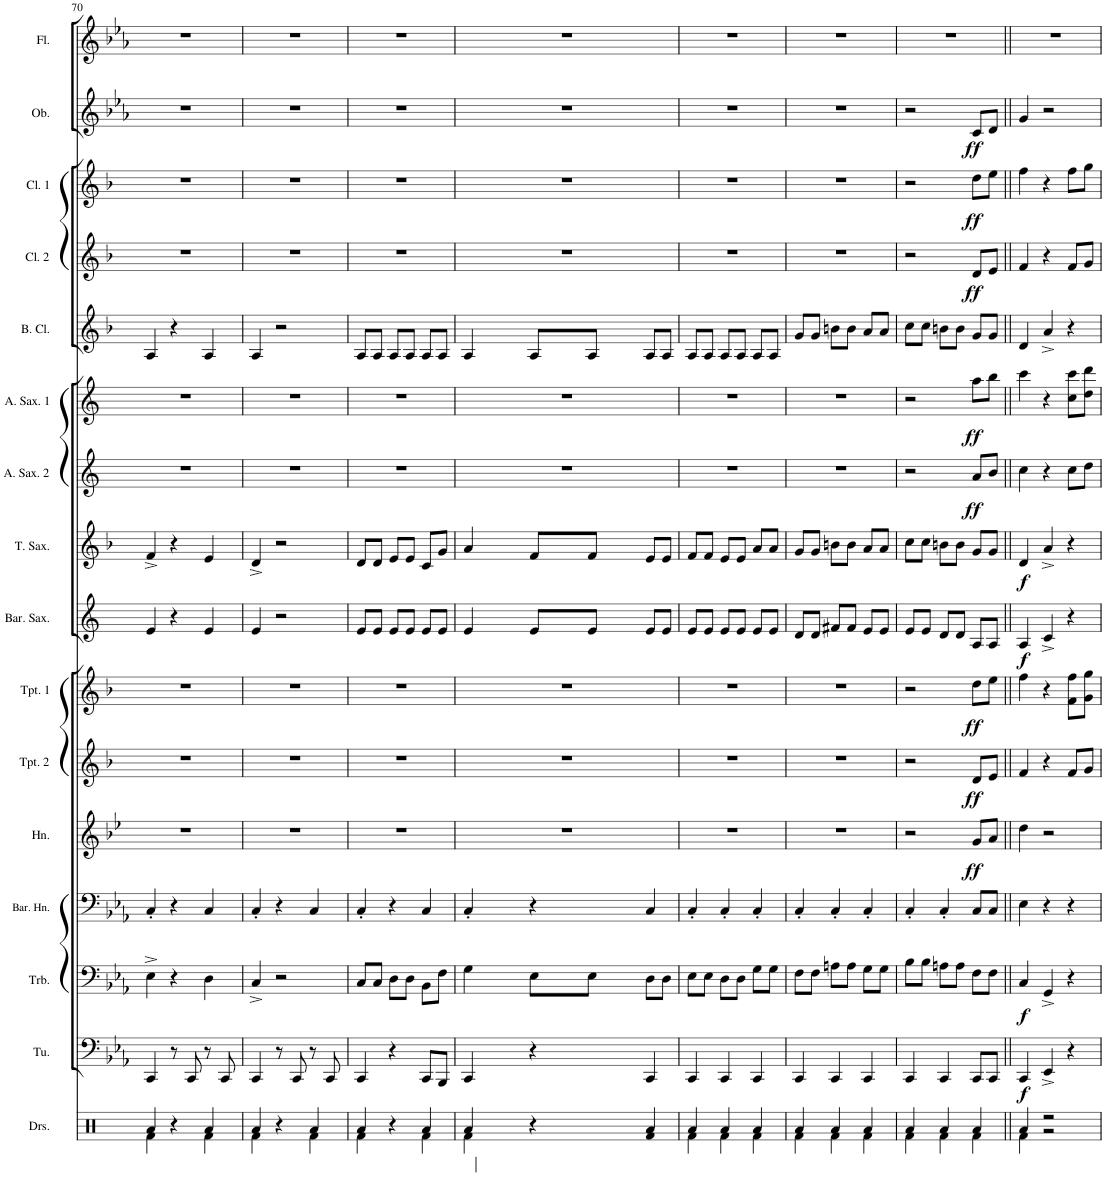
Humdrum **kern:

**kern	**kern	**dynam	**kern	**dynam	**kern	**kern	**dynam	**kern	**dynam	**kern	**dynam	**kern	**dynam	**kern	**dynam	**kern	**dynam	**kern	**dynam	**kern	**kern	**dynam	**kern	**dynam	**kern	**dynam	**kern
*part16	*part15	*part15	*part14	*part14	*part13	*part12	*part12	*part11	*part11	*part10	*part10	*part9	*part9	*part8	*part8	*part7	*part7	*part6	*part6	*part5	*part4	*part4	*part3	*part3	*part2	*part2	*part1
*staff16	*staff15	*staff15	*staff14	*staff14	*staff13	*staff12	*staff12	*staff11	*staff11	*staff10	*staff10	*staff9	*staff9	*staff8	*staff8	*staff7	*staff7	*staff6	*staff6	*staff5	*staff4	*staff4	*staff3	*staff3	*staff2	*staff2	*staff1
*I"Drumset	*I"Tuba	*	*I"Trombone	*	*I"Baritone Horn	*I"Horn	*	*I"Trumpet 2	*	*I"Trumpet 1	*	*I"Baritone Saxophone	*	*I"Tenor Saxophone	*	*I"Alto Saxophone 2	*	*I"Alto Saxophone 1	*	*I"Bass Clarinet	*I"Clarinet 2	*	*I"Clarinet 1	*	*I"Oboe	*	*I"Flute
*I'Drs.	*I'Tu.	*	*I'Trb.	*	*I'Bar. Hn.	*I'Hn.	*	*I'Tpt. 2	*	*I'Tpt. 1	*	*I'Bar. Sax.	*	*I'T. Sax.	*	*I'A. Sax. 2	*	*I'A. Sax. 1	*	*I'B. Cl.	*I'Cl. 2	*	*I'Cl. 1	*	*I'Ob.	*	*I'Fl.
!!LO:PB:g=z
*clefX	*clefF4	*	*clefF4	*	*clefF4	*clefG2	*	*clefG2	*	*clefG2	*	*clefG2	*	*clefG2	*	*clefG2	*	*clefG2	*	*clefG2	*clefG2	*	*clefG2	*	*clefG2	*	*clefG2
*	*	*	*	*	*Trd4c7	*Trd4c7	*	*Trd1c2	*	*Trd1c2	*	*Trd12c21	*	*Trd8c14	*	*Trd5c9	*	*Trd5c9	*	*Trd8c14	*Trd1c2	*	*Trd1c2	*	*	*	*
*k[]	*k[b-e-a-]	*	*k[b-e-a-]	*	*k[b-e-a-]	*k[b-e-]	*	*k[b-]	*	*k[b-]	*	*k[]	*	*k[b-]	*	*k[]	*	*k[]	*	*k[b-]	*k[b-]	*	*k[b-]	*	*k[b-e-a-]	*	*k[b-e-a-]
*M3/4	*M3/4	*	*M3/4	*	*M3/4	*M3/4	*	*M3/4	*	*M3/4	*	*M3/4	*	*M3/4	*	*M3/4	*	*M3/4	*	*M3/4	*M3/4	*	*M3/4	*	*M3/4	*	*M3/4
=70	=70	=70	=70	=70	=70	=70	=70	=70	=70	=70	=70	=70	=70	=70	=70	=70	=70	=70	=70	=70	=70	=70	=70	=70	=70	=70	=70
*^	*	*	*	*	*	*	*	*	*	*	*	*	*	*	*	*	*	*	*	*	*	*	*	*	*	*	*
4Ra/	4Rf\	4CC/	.	4E-^\	.	4C'/	2.r	.	2.r	.	2.r	.	4e/	.	4f^/	.	2.r	.	2.r	.	4A/	2.r	.	2.r	.	2.r	.	2.r
4r	4ryy	8r	.	4r	.	4r	.	.	.	.	.	.	4r	.	4r	.	.	.	.	.	4r	.	.	.	.	.	.	.
.	.	8CC/	.	.	.	.	.	.	.	.	.	.	.	.	.	.	.	.	.	.	.	.	.	.	.	.	.	.
4Ra/	4Rf\	8r	.	4D\	.	4C/	.	.	.	.	.	.	4e/	.	4e/	.	.	.	.	.	4A/	.	.	.	.	.	.	.
.	.	8CC/	.	.	.	.	.	.	.	.	.	.	.	.	.	.	.	.	.	.	.	.	.	.	.	.	.	.
=71	=71	=71	=71	=71	=71	=71	=71	=71	=71	=71	=71	=71	=71	=71	=71	=71	=71	=71	=71	=71	=71	=71	=71	=71	=71	=71	=71	=71
4Ra/	4Rf\	4CC/	.	4C^/	.	4C'/	2.r	.	2.r	.	2.r	.	4e/	.	4d^/	.	2.r	.	2.r	.	4A/	2.r	.	2.r	.	2.r	.	2.r
4r	4ryy	8r	.	2r	.	4r	.	.	.	.	.	.	2r	.	2r	.	.	.	.	.	2r	.	.	.	.	.	.	.
.	.	8CC/	.	.	.	.	.	.	.	.	.	.	.	.	.	.	.	.	.	.	.	.	.	.	.	.	.	.
4Ra/	4Rf\	8r	.	.	.	4C/	.	.	.	.	.	.	.	.	.	.	.	.	.	.	.	.	.	.	.	.	.	.
.	.	8CC/	.	.	.	.	.	.	.	.	.	.	.	.	.	.	.	.	.	.	.	.	.	.	.	.	.	.
=72	=72	=72	=72	=72	=72	=72	=72	=72	=72	=72	=72	=72	=72	=72	=72	=72	=72	=72	=72	=72	=72	=72	=72	=72	=72	=72	=72	=72
4Ra/	4Rf\	4CC/	.	8C/L	.	4C'/	2.r	.	2.r	.	2.r	.	8e/L	.	8d/L	.	2.r	.	2.r	.	8A/L	2.r	.	2.r	.	2.r	.	2.r
.	.	.	.	8C/J	.	.	.	.	.	.	.	.	8e/J	.	8d/J	.	.	.	.	.	8A/J	.	.	.	.	.	.	.
4r	4ryy	4r	.	8D\L	.	4r	.	.	.	.	.	.	8e/L	.	8e/L	.	.	.	.	.	8A/L	.	.	.	.	.	.	.
.	.	.	.	8D\J	.	.	.	.	.	.	.	.	8e/J	.	8e/J	.	.	.	.	.	8A/J	.	.	.	.	.	.	.
4Ra/	4Rf\	8CC/L	.	8BB-\L	.	4C/	.	.	.	.	.	.	8e/L	.	8c/L	.	.	.	.	.	8A/L	.	.	.	.	.	.	.
.	.	8BBB-/J	.	8F\J	.	.	.	.	.	.	.	.	8e/J	.	8g/J	.	.	.	.	.	8A/J	.	.	.	.	.	.	.
=73	=73	=73	=73	=73	=73	=73	=73	=73	=73	=73	=73	=73	=73	=73	=73	=73	=73	=73	=73	=73	=73	=73	=73	=73	=73	=73	=73	=73
4Ra/	4Rf\	4CC/	.	4G\	.	4C'/	2.r	.	2.r	.	2.r	.	4e/	.	4a/	.	2.r	.	2.r	.	4A/	2.r	.	2.r	.	2.r	.	2.r
4r	4ryy	4r	.	8E-\L	.	4r	.	.	.	.	.	.	8e/L	.	8f/L	.	.	.	.	.	8A/L	.	.	.	.	.	.	.
.	.	.	.	8E-\J	.	.	.	.	.	.	.	.	8e/J	.	8f/J	.	.	.	.	.	8A/J	.	.	.	.	.	.	.
4Ra/	4Rf\	4CC/	.	8D\L	.	4C/	.	.	.	.	.	.	8e/L	.	8e/L	.	.	.	.	.	8A/L	.	.	.	.	.	.	.
.	.	.	.	8D\J	.	.	.	.	.	.	.	.	8e/J	.	8e/J	.	.	.	.	.	8A/J	.	.	.	.	.	.	.
=74	=74	=74	=74	=74	=74	=74	=74	=74	=74	=74	=74	=74	=74	=74	=74	=74	=74	=74	=74	=74	=74	=74	=74	=74	=74	=74	=74	=74
4Ra/	4Rf\	4CC/	.	8E-\L	.	4C'/	2.r	.	2.r	.	2.r	.	8e/L	.	8f/L	.	2.r	.	2.r	.	8A/L	2.r	.	2.r	.	2.r	.	2.r
.	.	.	.	8E-\J	.	.	.	.	.	.	.	.	8e/J	.	8f/J	.	.	.	.	.	8A/J	.	.	.	.	.	.	.
4Ra/	4Rf\	4CC/	.	8D\L	.	4C'/	.	.	.	.	.	.	8e/L	.	8e/L	.	.	.	.	.	8A/L	.	.	.	.	.	.	.
.	.	.	.	8D\J	.	.	.	.	.	.	.	.	8e/J	.	8e/J	.	.	.	.	.	8A/J	.	.	.	.	.	.	.
4Ra/	4Rf\	4CC/	.	8G\L	.	4C'/	.	.	.	.	.	.	8e/L	.	8a/L	.	.	.	.	.	8A/L	.	.	.	.	.	.	.
.	.	.	.	8G\J	.	.	.	.	.	.	.	.	8e/J	.	8a/J	.	.	.	.	.	8A/J	.	.	.	.	.	.	.
=75	=75	=75	=75	=75	=75	=75	=75	=75	=75	=75	=75	=75	=75	=75	=75	=75	=75	=75	=75	=75	=75	=75	=75	=75	=75	=75	=75	=75
4Ra/	4Rf\	4CC/	.	8F\L	.	4C'/	2.r	.	2.r	.	2.r	.	8d/L	.	8g/L	.	2.r	.	2.r	.	8g/L	2.r	.	2.r	.	2.r	.	2.r
.	.	.	.	8F\J	.	.	.	.	.	.	.	.	8d/J	.	8g/J	.	.	.	.	.	8g/J	.	.	.	.	.	.	.
4Ra/	4Rf\	4CC/	.	8An\L	.	4C'/	.	.	.	.	.	.	8f#X/L	.	8bn\L	.	.	.	.	.	8bn\L	.	.	.	.	.	.	.
.	.	.	.	8A\J	.	.	.	.	.	.	.	.	8f#/J	.	8b\J	.	.	.	.	.	8b\J	.	.	.	.	.	.	.
4Ra/	4Rf\	4CC/	.	8G\L	.	4C'/	.	.	.	.	.	.	8e/L	.	8a/L	.	.	.	.	.	8a/L	.	.	.	.	.	.	.
.	.	.	.	8G\J	.	.	.	.	.	.	.	.	8e/J	.	8a/J	.	.	.	.	.	8a/J	.	.	.	.	.	.	.
=76	=76	=76	=76	=76	=76	=76	=76	=76	=76	=76	=76	=76	=76	=76	=76	=76	=76	=76	=76	=76	=76	=76	=76	=76	=76	=76	=76	=76
4Ra/	4Rf\	4CC/	.	8B-\L	.	4C'/	2r	.	2r	.	2r	.	8e/L	.	8cc\L	.	2r	.	2r	.	8cc\L	2r	.	2r	.	2r	.	2.r
.	.	.	.	8B-\J	.	.	.	.	.	.	.	.	8e/J	.	8cc\J	.	.	.	.	.	8cc\J	.	.	.	.	.	.	.
4Ra/	4Rf\	4CC/	.	8An\L	.	4C'/	.	.	.	.	.	.	8d/L	.	8bn\L	.	.	.	.	.	8bn\L	.	.	.	.	.	.	.
.	.	.	.	8A\J	.	.	.	.	.	.	.	.	8d/J	.	8b\J	.	.	.	.	.	8b\J	.	.	.	.	.	.	.
!	!	!	!	!	!	!	!	!LO:DY:b	!	!LO:DY:b	!	!LO:DY:b	!	!	!	!	!	!LO:DY:b	!	!LO:DY:b	!	!	!LO:DY:b	!	!LO:DY:b	!	!LO:DY:b	!
4Ra/	4Rf\	8CC/L	.	8F\L	.	8C/L	8g/L	ff	8d/L	ff	8dd\L	ff	8A/L	.	8g/L	.	8a/L	ff	8aa\L	ff	8g/L	8d/L	ff	8dd\L	ff	8c/L	ff	.
.	.	8CC/J	.	8F\J	.	8C/J	8a/J	.	8e/J	.	8ee\J	.	8A/J	.	8g/J	.	8b/J	.	8bb\J	.	8g/J	8e/J	.	8ee\J	.	8d/J	.	.
=77||	=77||	=77||	=77||	=77||	=77||	=77||	=77||	=77||	=77||	=77||	=77||	=77||	=77||	=77||	=77||	=77||	=77||	=77||	=77||	=77||	=77||	=77||	=77||	=77||	=77||	=77||	=77||	=77||
!	!	!	!LO:DY:b	!	!LO:DY:b	!	!	!	!	!	!	!	!	!LO:DY:b	!	!LO:DY:b	!	!	!	!	!	!	!	!	!	!	!	!
4Ra/	4Rf\	4CC/	f	4C/	f	4E-\	4dd\	.	4f/	.	4ff\	.	4A/	f	4d/	f	4cc\	.	4ccc\	.	4d/	4f/	.	4ff\	.	4g/	.	2.r
2r	2r	4EE-^/	.	4GG^/	.	4r	2r	.	4r	.	4r	.	4c^/	.	4a^/	.	4r	.	4r	.	4a^/	4r	.	4r	.	2r	.	.
.	.	4r	.	4r	.	4r	.	.	8f/L	.	8f\ 8ff\L	.	4r	.	4r	.	8cc\L	.	8cc\ 8ccc\L	.	4r	8f/L	.	8ff\L	.	.	.	.
.	.	.	.	.	.	.	.	.	8g/J	.	8g\ 8gg\J	.	.	.	.	.	8dd\J	.	8dd\ 8ddd\J	.	.	8g/J	.	8gg\J	.	.	.	.
*v	*v	*	*	*	*	*	*	*	*	*	*	*	*	*	*	*	*	*	*	*	*	*	*	*	*	*	*	*
=	=	=	=	=	=	=	=	=	=	=	=	=	=	=	=	=	=	=	=	=	=	=	=	=	=	=	=
*-	*-	*-	*-	*-	*-	*-	*-	*-	*-	*-	*-	*-	*-	*-	*-	*-	*-	*-	*-	*-	*-	*-	*-	*-	*-	*-	*-
